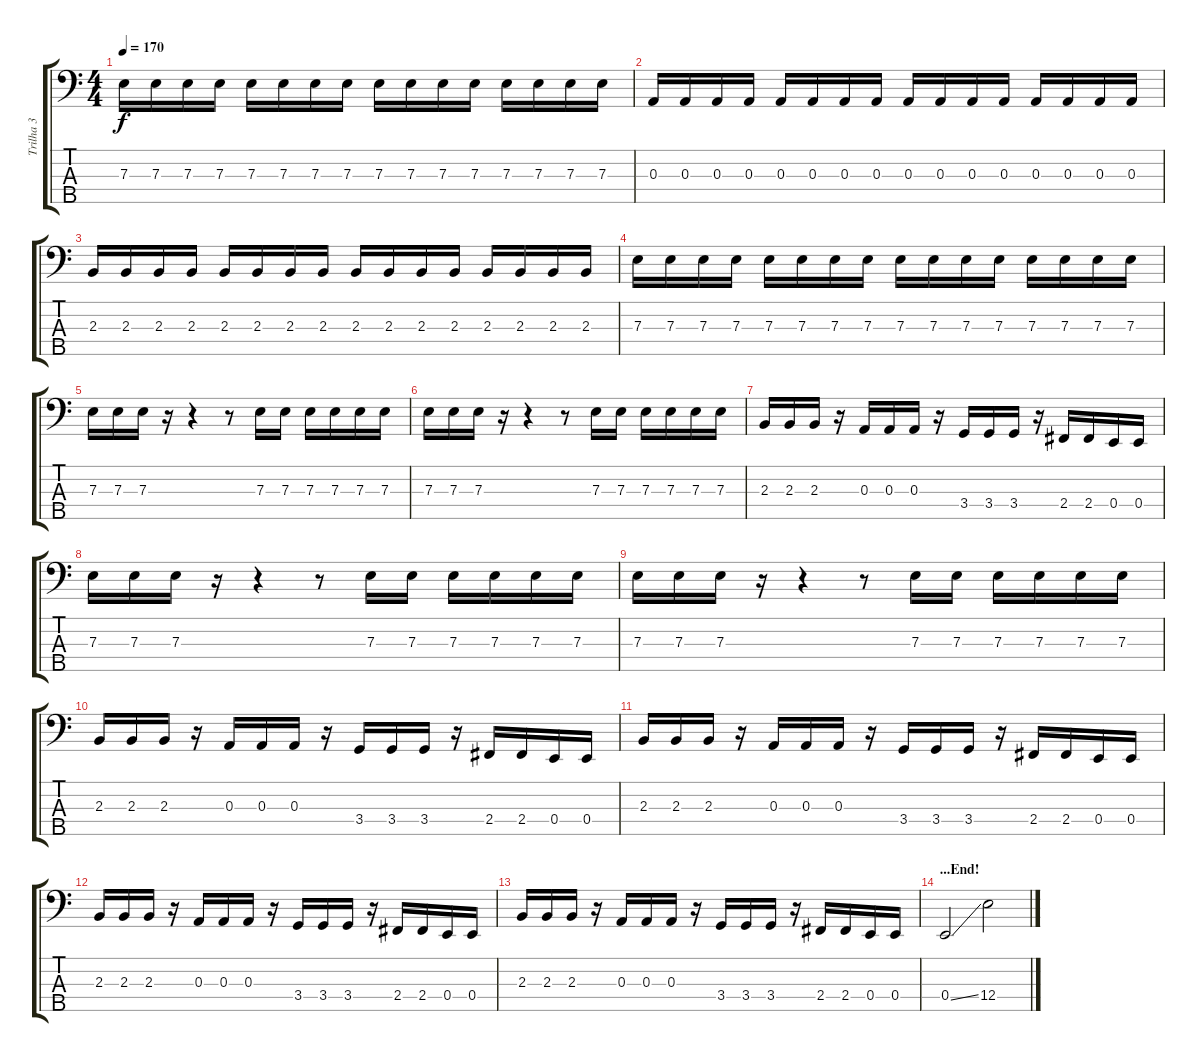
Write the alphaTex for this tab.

\track ("Trilha 3" "Trilha 3") {instrument electricbassfinger}
\staff {score tabs}
\tuning (G2 D2 A1 E1 B0) {hide}
\ts (4 4)
\tempo 170
\clef f4
\ks c
7.3.16{dy f} 7.3.16 7.3.16 7.3.16 7.3.16 7.3.16 7.3.16 7.3.16 7.3.16 7.3.16 7.3.16 7.3.16 7.3.16 7.3.16 7.3.16 7.3.16 |
0.3.16 0.3.16 0.3.16 0.3.16 0.3.16 0.3.16 0.3.16 0.3.16 0.3.16 0.3.16 0.3.16 0.3.16 0.3.16 0.3.16 0.3.16 0.3.16 |
2.3.16 2.3.16 2.3.16 2.3.16 2.3.16 2.3.16 2.3.16 2.3.16 2.3.16 2.3.16 2.3.16 2.3.16 2.3.16 2.3.16 2.3.16 2.3.16 |
7.3.16 7.3.16 7.3.16 7.3.16 7.3.16 7.3.16 7.3.16 7.3.16 7.3.16 7.3.16 7.3.16 7.3.16 7.3.16 7.3.16 7.3.16 7.3.16 |
7.3.16 7.3.16 7.3.16 r.16 r.4 r.8 7.3.16 7.3.16 7.3.16 7.3.16 7.3.16 7.3.16 |
7.3.16 7.3.16 7.3.16 r.16 r.4 r.8 7.3.16 7.3.16 7.3.16 7.3.16 7.3.16 7.3.16 |
2.3.16 2.3.16 2.3.16 r.16 0.3.16 0.3.16 0.3.16 r.16 3.4.16 3.4.16 3.4.16 r.16 2.4.16 2.4.16 0.4.16 0.4.16 |
7.3.16 7.3.16 7.3.16 r.16 r.4 r.8 7.3.16 7.3.16 7.3.16 7.3.16 7.3.16 7.3.16 |
7.3.16 7.3.16 7.3.16 r.16 r.4 r.8 7.3.16 7.3.16 7.3.16 7.3.16 7.3.16 7.3.16 |
2.3.16 2.3.16 2.3.16 r.16 0.3.16 0.3.16 0.3.16 r.16 3.4.16 3.4.16 3.4.16 r.16 2.4.16 2.4.16 0.4.16 0.4.16 |
2.3.16 2.3.16 2.3.16 r.16 0.3.16 0.3.16 0.3.16 r.16 3.4.16 3.4.16 3.4.16 r.16 2.4.16 2.4.16 0.4.16 0.4.16 |
2.3.16 2.3.16 2.3.16 r.16 0.3.16 0.3.16 0.3.16 r.16 3.4.16 3.4.16 3.4.16 r.16 2.4.16 2.4.16 0.4.16 0.4.16 |
2.3.16 2.3.16 2.3.16 r.16 0.3.16 0.3.16 0.3.16 r.16 3.4.16 3.4.16 3.4.16 r.16 2.4.16 2.4.16 0.4.16 0.4.16 |
\section ("" "...End!")
0.4{ss}.2 12.4.2
